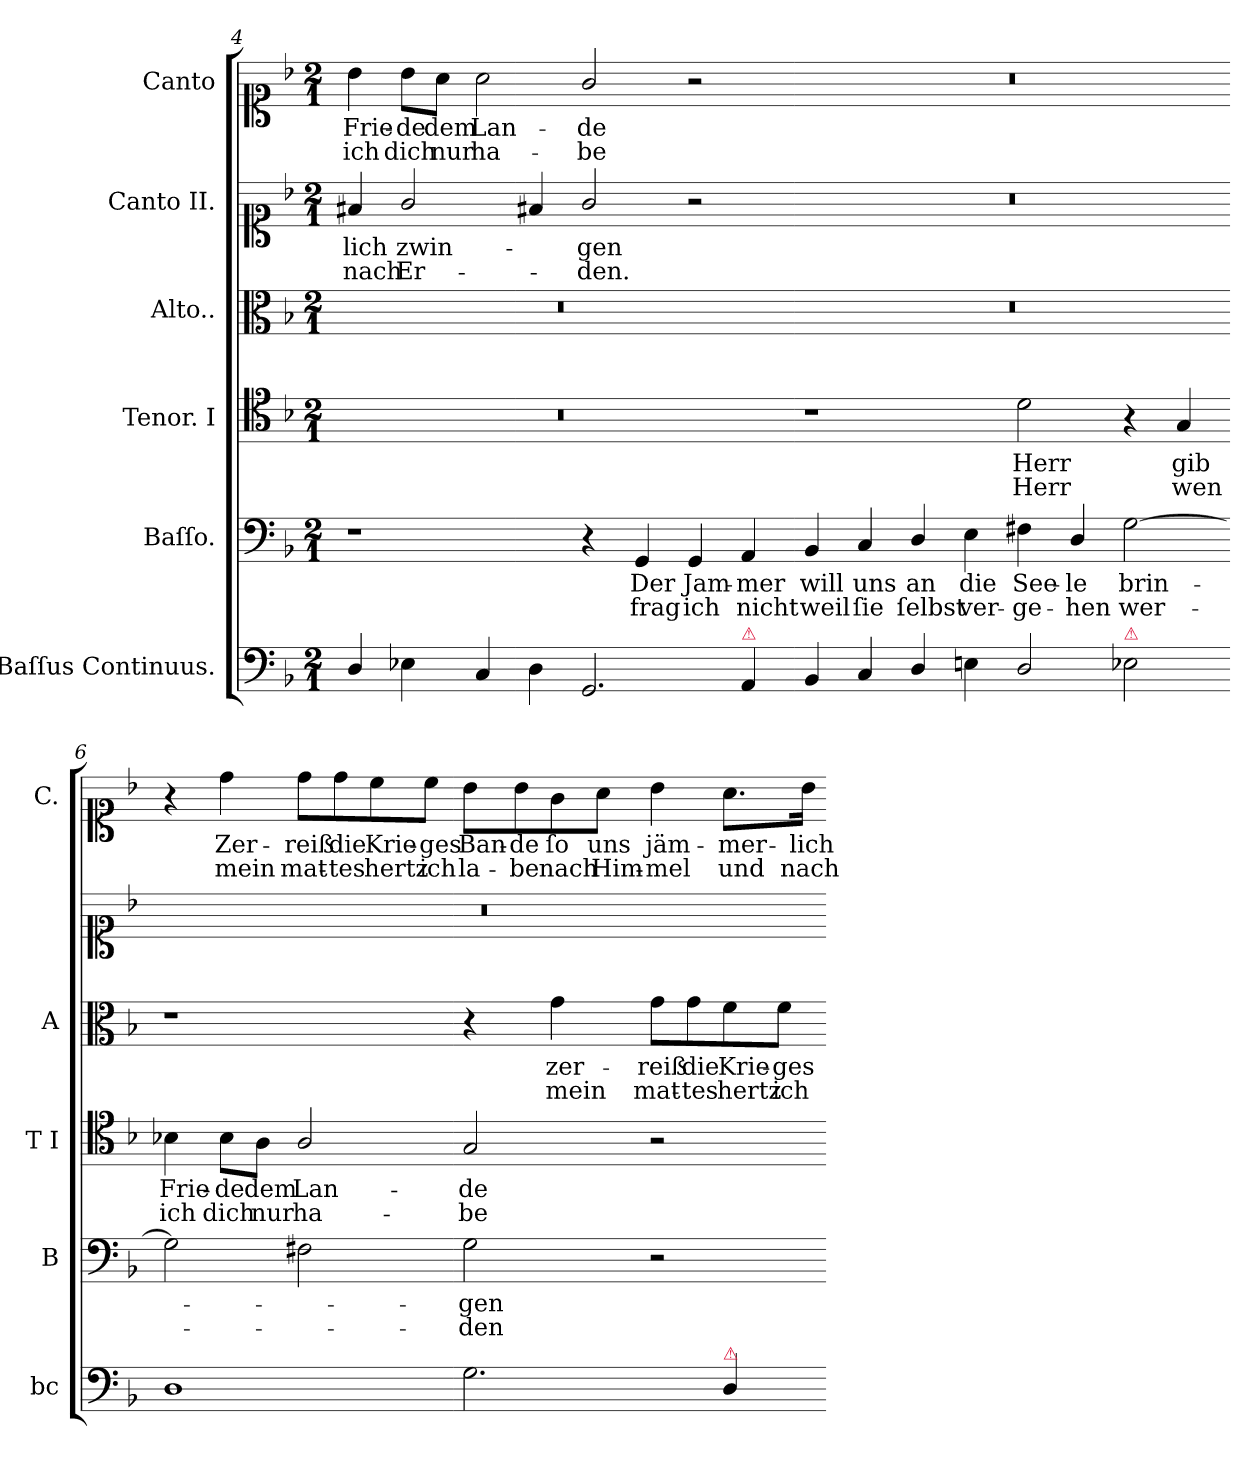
**kern	**kern	**text	**text	**kern	**text	**text	**kern	**text	**text	**kern	**text	**text	**kern	**text	**text
*part6	*part5	*part5	*part5	*part4	*part4	*part4	*part3	*part3	*part3	*part2	*part2	*part2	*part1	*part1	*part1
*staff6	*staff5	*staff5	*staff5	*staff4	*staff4	*staff4	*staff3	*staff3	*staff3	*staff2	*staff2	*staff2	*staff1	*staff1	*staff1
*I"Baſſus Continuus.	*I"Baſſo.	*	*	*I"Tenor. I	*	*	*I"Alto..	*	*	*I"Canto II.	*	*	*I"Canto	*	*
*I'bc	*I'B	*	*	*I'T I	*	*	*I'A	*	*	*	*	*	*I'C.	*	*
*clefF4	*clefF4	*	*	*clefC4	*	*	*clefC3	*	*	*clefC1	*	*	*clefC1	*	*
*k[b-]	*k[b-]	*	*	*k[b-]	*	*	*k[b-]	*	*	*k[b-]	*	*	*k[b-]	*	*
*M2/1	*M2/1	*	*	*M2/1	*	*	*M2/1	*	*	*M2/1	*	*	*M2/1	*	*
=4	=4	=4	=4	=4	=4	=4	=4	=4	=4	=4	=4	=4	=4	=4	=4
4D/	1r	.	.	0r	.	.	0r	.	.	4f#X/	-lich	nach	4b-\	Frie-	ich
4E-X\	.	.	.	.	.	.	.	.	.	2g/	zwin-	Er-	8b-\L	-de	dich
.	.	.	.	.	.	.	.	.	.	.	.	.	8a\J	dem	nur
4C/	.	.	.	.	.	.	.	.	.	.	.	.	2a\	Lan-	ha-
4D\	.	.	.	.	.	.	.	.	.	4f#X/	.	.	.	.	.
2.GG/	4r	.	.	.	.	.	.	.	.	2g/	-gen	-den.	2g/	-de	-be
.	4GG/	Der	frag	.	.	.	.	.	.	.	.	.	.	.	.
.	4GG/	Jam-	ich	.	.	.	.	.	.	2r	.	.	2r	.	.
!LO:TX:a:color=crimson:t=⚠	!	!	!	!	!	!	!	!	!	!	!	!	!	!	!
4AA/	4AA/	-mer	nicht	.	.	.	.	.	.	.	.	.	.	.	.
=5-	=5-	=5-	=5-	=5-	=5-	=5-	=5-	=5-	=5-	=5-	=5-	=5-	=5-	=5-	=5-
4BB-/	4BB-/	will	weil	1r	.	.	0r	.	.	0r	.	.	0r	.	.
4C/	4C/	uns	ſie	.	.	.	.	.	.	.	.	.	.	.	.
4D/	4D/	an	ſelbst	.	.	.	.	.	.	.	.	.	.	.	.
4En\	4E\	die	ver-	.	.	.	.	.	.	.	.	.	.	.	.
2D/	4F#X\	See-	-ge-	2d\	Herr	Herr	.	.	.	.	.	.	.	.	.
.	4D/	-le	-hen	.	.	.	.	.	.	.	.	.	.	.	.
!LO:TX:a:color=crimson:t=⚠	!	!	!	!	!	!	!	!	!	!	!	!	!	!	!
2E-X\	[2G\	brin-	wer-	4r	.	.	.	.	.	.	.	.	.	.	.
.	.	.	.	4G/	gib	wen	.	.	.	.	.	.	.	.	.
=6-	=6-	=6-	=6-	=6-	=6-	=6-	=6-	=6-	=6-	=6-	=6-	=6-	=6-	=6-	=6-
1D	2G\]	.	.	4B-X\	Frie-	ich	1r	.	.	0r	.	.	4r	.	.
.	.	.	.	8B-\L	-de	dich	.	.	.	.	.	.	4dd\	Zer-	mein
.	.	.	.	8A\J	dem	nur	.	.	.	.	.	.	.	.	.
.	2F#X\	.	.	2A/	Lan-	ha-	.	.	.	.	.	.	8dd\L	-reiß	mat-
.	.	.	.	.	.	.	.	.	.	.	.	.	8dd\	die	-tes
.	.	.	.	.	.	.	.	.	.	.	.	.	8cc\	Krie-	hertz
.	.	.	.	.	.	.	.	.	.	.	.	.	8cc\J	-ges	ich
2.G\	2G\	-gen	-den	2G/	-de	-be	4r	.	.	.	.	.	8b-\L	Ban-	la-
.	.	.	.	.	.	.	.	.	.	.	.	.	8b-\	-de	-be
.	.	.	.	.	.	.	4g\	zer-	mein	.	.	.	8g\	ſo	nach
.	.	.	.	.	.	.	.	.	.	.	.	.	8a\J	uns	Him-
.	2r	.	.	2r	.	.	8g\L	-reiß	mat-	.	.	.	4b-\	jäm-	-mel
.	.	.	.	.	.	.	8g\	die	-tes	.	.	.	.	.	.
!LO:TX:a:color=crimson:t=⚠	!	!	!	!	!	!	!	!	!	!	!	!	!	!	!
4D/	.	.	.	.	.	.	8f\	Krie-	hertz	.	.	.	8.a\L	-mer-	und
.	.	.	.	.	.	.	8f\J	-ges	ich	.	.	.	.	.	.
.	.	.	.	.	.	.	.	.	.	.	.	.	16b-\Jk	-lich	nach
=-	=-	=-	=-	=-	=-	=-	=-	=-	=-	=-	=-	=-	=-	=-	=-
*-	*-	*-	*-	*-	*-	*-	*-	*-	*-	*-	*-	*-	*-	*-	*-
